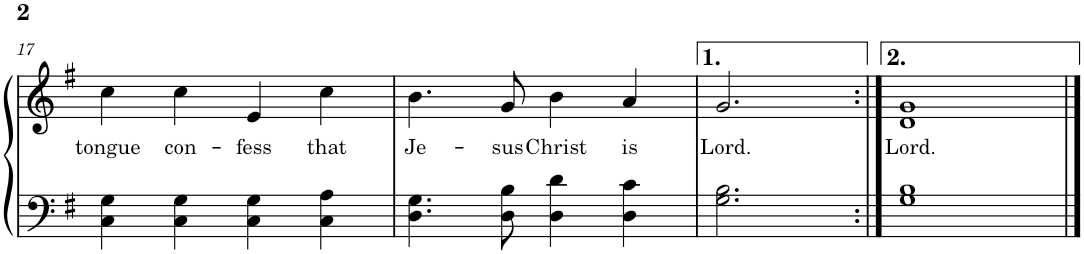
**kern	**kern	**text
*part1	*part1	*part1
*staff2	*staff1	*staff1
*I"Piano	*	*
*I'Pno.	*	*
!!LO:PB:g=z
*clefF4	*clefG2	*
*k[f#]	*k[f#]	*
*M4/4	*M4/4	*
=17	=17	=17
!	!	!LO:LY:b
4C\ 4G\	4cc\	tongue
!	!	!LO:LY:b
4C\ 4G\	4cc\	con-
!	!	!LO:LY:b
4C\ 4G\	4e/	-fess
!	!	!LO:LY:b
4C\ 4A\	4cc\	that
=18	=18	=18
!	!	!LO:LY:b
4.D\ 4.G\	4.b\	Je-
!	!	!LO:LY:b
8D\ 8B\	8g/	-sus
!	!	!LO:LY:b
4D\ 4d\	4b\	Christ
!	!	!LO:LY:b
4D\ 4c\	4a/	is
=19	=19	=19
!	!	!LO:LY:b
2.G\ 2.B\	2.g/	Lord.
=20:|!	=20:|!	=20:|!
!	!	!LO:LY:b
1G 1B	1d 1g	Lord.
==	==	==
*-	*-	*-
